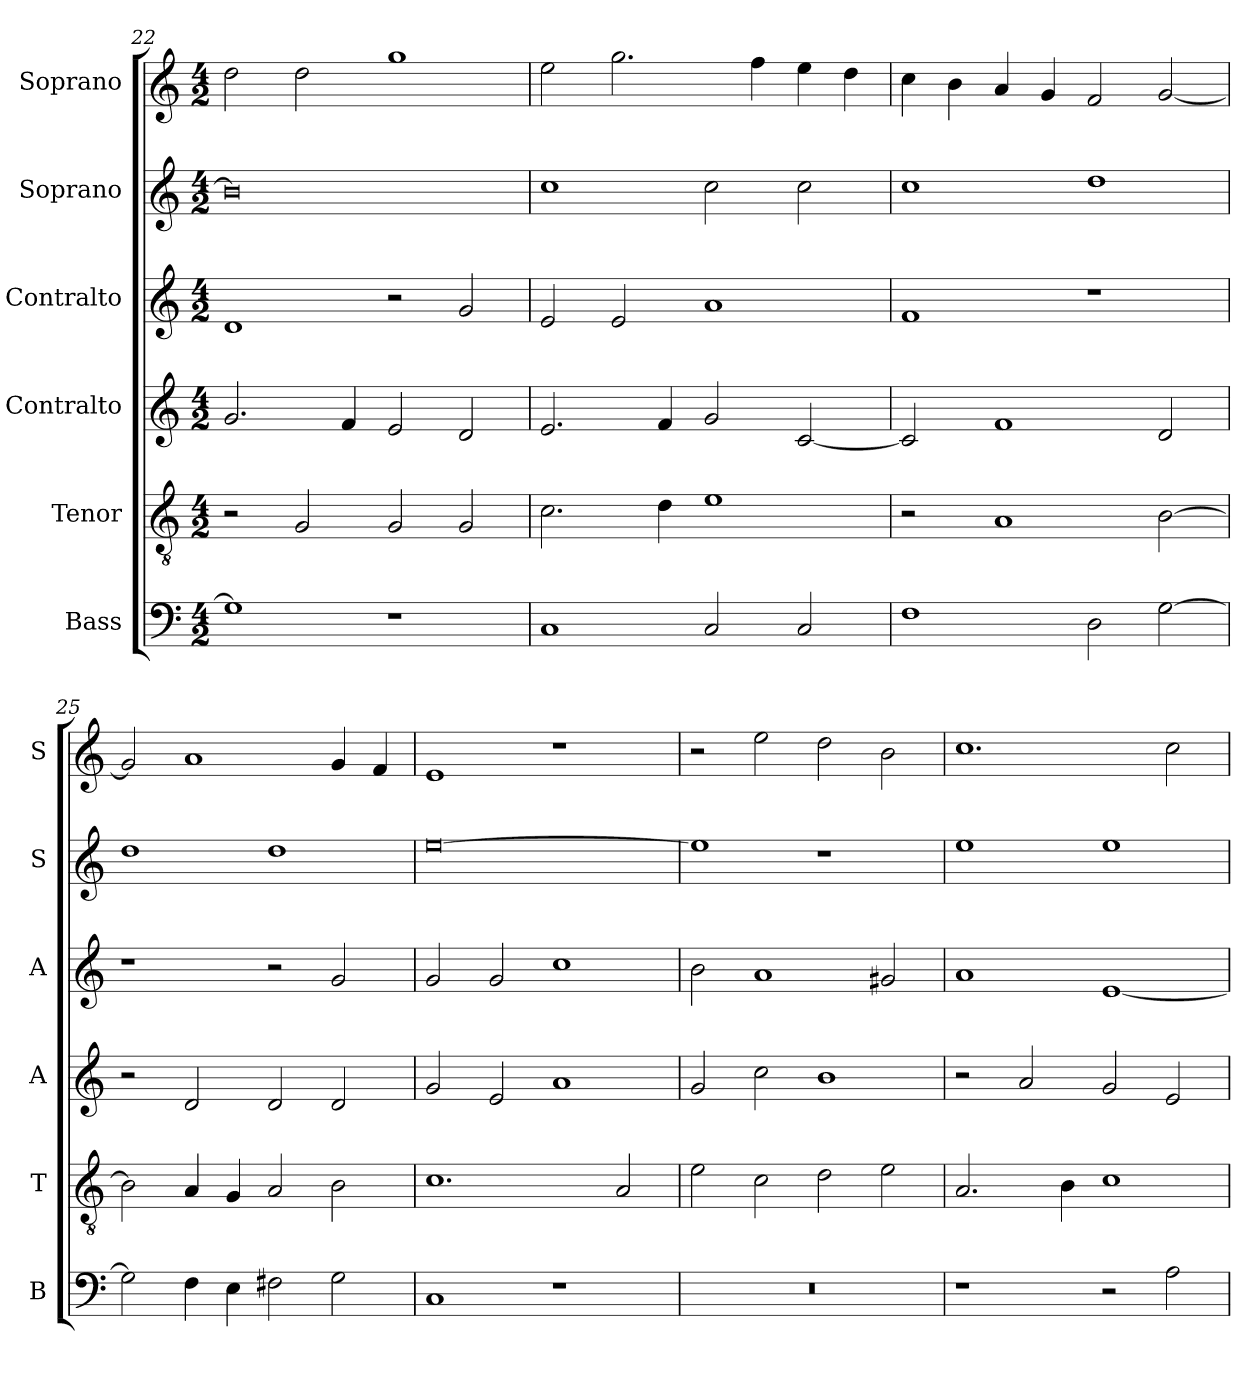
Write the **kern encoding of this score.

**kern	**kern	**kern	**kern	**kern	**kern
*part6	*part5	*part4	*part3	*part2	*part1
*staff6	*staff5	*staff4	*staff3	*staff2	*staff1
*I"Bass	*I"Tenor	*I"Contralto	*I"Contralto	*I"Soprano	*I"Soprano
*I'B	*I'T	*I'A	*I'A	*I'S	*I'S
*clefF4	*clefGv2	*clefG2	*clefG2	*clefG2	*clefG2
*k[]	*k[]	*k[]	*k[]	*k[]	*k[]
*C:ion	*C:ion	*C:ion	*C:ion	*C:ion	*C:ion
*M4/2	*M4/2	*M4/2	*M4/2	*M4/2	*M4/2
=22	=22	=22	=22	=22	=22
1G]	2r	2.g	1d	0b]	2dd
.	2G	.	.	.	2dd
.	.	4f	.	.	.
1r	2G	2e	2r	.	1gg
.	2G	2d	2g	.	.
=23	=23	=23	=23	=23	=23
1C	2.c	2.e	2e	1cc	2ee
.	.	.	2e	.	2.gg
.	4d	4f	.	.	.
2C	1e	2g	1a	2cc	.
.	.	.	.	.	4ff
2C	.	[2c	.	2cc	4ee
.	.	.	.	.	4dd
=24	=24	=24	=24	=24	=24
1F	2r	2c]	1f	1cc	4cc
.	.	.	.	.	4b
.	1A	1f	.	.	4a
.	.	.	.	.	4g
2D	.	.	1r	1dd	2f
[2G	[2B	2d	.	.	[2g
=25	=25	=25	=25	=25	=25
2G]	2B]	2r	1r	1dd	2g]
4F	4A	2d	.	.	1a
4E	4G	.	.	.	.
2F#X	2A	2d	2r	1dd	.
2G	2B	2d	2g	.	4g
.	.	.	.	.	4f
=26	=26	=26	=26	=26	=26
1C	1.c	2g	2g	[0ee	1e
.	.	2e	2g	.	.
1r	.	1a	1cc	.	1r
.	2A	.	.	.	.
=27	=27	=27	=27	=27	=27
0r	2e	2g	2b	1ee]	2r
.	2c	2cc	1a	.	2ee
.	2d	1b	.	1r	2dd
.	2e	.	2g#X	.	2b
=28	=28	=28	=28	=28	=28
1r	2.A	2r	1a	1ee	1.cc
.	.	2a	.	.	.
.	4B	.	.	.	.
2r	1c	2g	[1e	1ee	.
2A	.	2e	.	.	2cc
=	=	=	=	=	=
*-	*-	*-	*-	*-	*-
